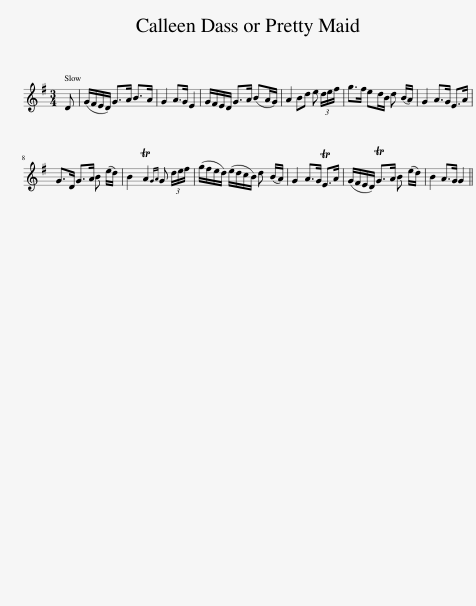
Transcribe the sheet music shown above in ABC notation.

X:1
L:1/8
M:3/4
I:linebreak $
K:G
V:1 treble
V:1
 D | (G/F/E/D/) G>A B>A | G2 A>G E2 | G/F/E/D/ G>A (BA/G/) | A2 Bd e (3d/e/f/ | %5
 g>f ed/B/ d (B/A/) | G2 A>G E>A |$ G>D G>A B (e/d/) | B2 TA2{GA} G (3d/e/f/ | (g/f/e/d/) (e/d/c/B/) d (B/A/) | %10
 G2 A>G TE>A | (G/F/E/D/) TG>A B (e/d/) | B2 A>G G2 || %13
